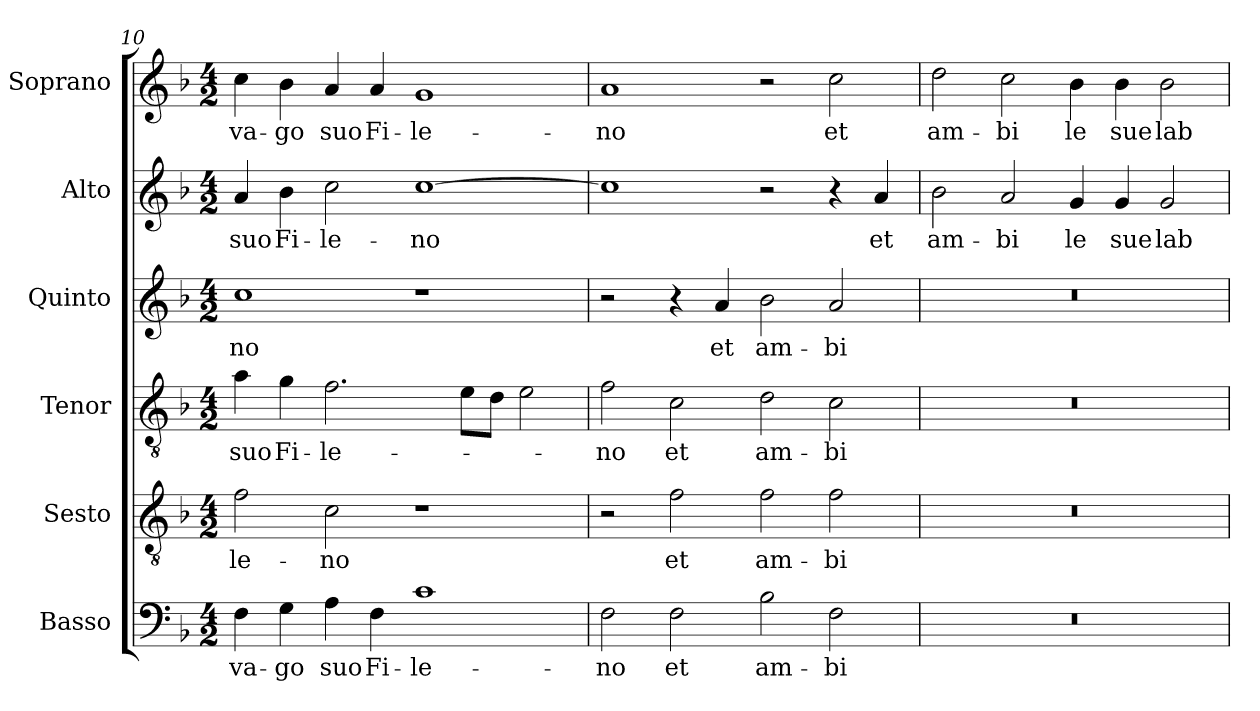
**kern	**text	**kern	**text	**kern	**text	**kern	**text	**kern	**text	**kern	**text
*part6	*part6	*part5	*part5	*part4	*part4	*part3	*part3	*part2	*part2	*part1	*part1
*staff6	*staff6	*staff5	*staff5	*staff4	*staff4	*staff3	*staff3	*staff2	*staff2	*staff1	*staff1
*I"Basso	*	*I"Sesto	*	*I"Tenor	*	*I"Quinto	*	*I"Alto	*	*I"Soprano	*
*	*	*I'T.	*	*I'T.	*	*	*	*I'A.	*	*I'Sop.	*
*clefF4	*	*clefGv2	*	*clefGv2	*	*clefG2	*	*clefG2	*	*clefG2	*
*	*	*ITrd7c12	*	*ITrd7c12	*	*	*	*	*	*	*
*k[b-]	*	*k[b-]	*	*k[b-]	*	*k[b-]	*	*k[b-]	*	*k[b-]	*
*F:	*	*F:	*	*F:	*	*F:	*	*F:	*	*F:	*
*M4/2	*	*M4/2	*	*M4/2	*	*M4/2	*	*M4/2	*	*M4/2	*
=10	=10	=10	=10	=10	=10	=10	=10	=10	=10	=10	=10
!	!LO:LY:b:color=#000000	!	!	!	!	!	!	!	!	!	!
!	!	!	!LO:LY:b:color=#000000	!	!	!	!	!	!	!	!
!	!	!	!	!	!LO:LY:b:color=#000000	!	!	!	!	!	!
!	!	!	!	!	!	!	!LO:LY:b:color=#000000	!	!	!	!
!	!	!	!	!	!	!	!	!	!LO:LY:b:color=#000000	!	!
!	!	!	!	!	!	!	!	!	!	!	!LO:LY:b:color=#000000
4Fi\	va-	2Fi\	-le-	4Ai\	suo	1cci	-no	4ai/	suo	4cci\	va-
!	!LO:LY:b:color=#000000	!	!	!	!	!	!	!	!	!	!
!	!	!	!	!	!LO:LY:b:color=#000000	!	!	!	!	!	!
!	!	!	!	!	!	!	!	!	!LO:LY:b:color=#000000	!	!
!	!	!	!	!	!	!	!	!	!	!	!LO:LY:b:color=#000000
4Gi\	-go	.	.	4Gi\	Fi-	.	.	4b-i\	Fi-	4b-i\	-go
!	!LO:LY:b:color=#000000	!	!	!	!	!	!	!	!	!	!
!	!	!	!LO:LY:b:color=#000000	!	!	!	!	!	!	!	!
!	!	!	!	!	!LO:LY:b:color=#000000	!	!	!	!	!	!
!	!	!	!	!	!	!	!	!	!LO:LY:b:color=#000000	!	!
!	!	!	!	!	!	!	!	!	!	!	!LO:LY:b:color=#000000
4Ai\	suo	2Ci\	-no	2.Fi\	-le-	.	.	2cci\	-le-	4ai/	suo
!	!LO:LY:b:color=#000000	!	!	!	!	!	!	!	!	!	!
!	!	!	!	!	!	!	!	!	!	!	!LO:LY:b:color=#000000
4Fi\	Fi-	.	.	.	.	.	.	.	.	4ai/	Fi-
!	!LO:LY:b:color=#000000	!	!	!	!	!	!	!	!	!	!
!	!	!	!	!	!	!	!	!	!LO:LY:b:color=#000000	!	!
!	!	!	!	!	!	!	!	!	!	!	!LO:LY:b:color=#000000
1ci	-le-	1r	.	.	.	1r	.	[1cci	-no	1gi	-le-
.	.	.	.	8Ei\L	.	.	.	.	.	.	.
.	.	.	.	8Di\J	.	.	.	.	.	.	.
.	.	.	.	2Ei\	.	.	.	.	.	.	.
=11	=11	=11	=11	=11	=11	=11	=11	=11	=11	=11	=11
!	!LO:LY:b:color=#000000	!	!	!	!	!	!	!	!	!	!
!	!	!	!	!	!LO:LY:b:color=#000000	!	!	!	!	!	!
!	!	!	!	!	!	!	!	!	!	!	!LO:LY:b:color=#000000
2Fi\	-no	2r	.	2Fi\	-no	2r	.	1cci]	.	1ai	-no
!	!LO:LY:b:color=#000000	!	!	!	!	!	!	!	!	!	!
!	!	!	!LO:LY:b:color=#000000	!	!	!	!	!	!	!	!
!	!	!	!	!	!LO:LY:b:color=#000000	!	!	!	!	!	!
2Fi\	et	2Fi\	et	2Ci\	et	4r	.	.	.	.	.
!	!	!	!	!	!	!	!LO:LY:b:color=#000000	!	!	!	!
.	.	.	.	.	.	4ai/	et	.	.	.	.
!	!LO:LY:b:color=#000000	!	!	!	!	!	!	!	!	!	!
!	!	!	!LO:LY:b:color=#000000	!	!	!	!	!	!	!	!
!	!	!	!	!	!LO:LY:b:color=#000000	!	!	!	!	!	!
!	!	!	!	!	!	!	!LO:LY:b:color=#000000	!	!	!	!
2B-i\	am-	2Fi\	am-	2Di\	am-	2b-i\	am-	2r	.	2r	.
!	!LO:LY:b:color=#000000	!	!	!	!	!	!	!	!	!	!
!	!	!	!LO:LY:b:color=#000000	!	!	!	!	!	!	!	!
!	!	!	!	!	!LO:LY:b:color=#000000	!	!	!	!	!	!
!	!	!	!	!	!	!	!LO:LY:b:color=#000000	!	!	!	!
!	!	!	!	!	!	!	!	!	!	!	!LO:LY:b:color=#000000
2Fi\	-bi	2Fi\	-bi	2Ci\	-bi	2ai/	-bi	4r	.	2cci\	et
!	!	!	!	!	!	!	!	!	!LO:LY:b:color=#000000	!	!
.	.	.	.	.	.	.	.	4ai/	et	.	.
!!LO:PB:g=z
=12	=12	=12	=12	=12	=12	=12	=12	=12	=12	=12	=12
!LO:N:vis=1	!	!LO:N:vis=1	!	!LO:N:vis=1	!	!LO:N:vis=1	!	!	!	!	!
!	!	!	!	!	!	!	!	!	!LO:LY:b:color=#000000	!	!
!	!	!	!	!	!	!	!	!	!	!	!LO:LY:b:color=#000000
0r	.	0r	.	0r	.	0r	.	2b-i\	am-	2ddi\	am-
!	!	!	!	!	!	!	!	!	!LO:LY:b:color=#000000	!	!
!	!	!	!	!	!	!	!	!	!	!	!LO:LY:b:color=#000000
.	.	.	.	.	.	.	.	2ai/	-bi	2cci\	-bi
!	!	!	!	!	!	!	!	!	!LO:LY:b:color=#000000	!	!
!	!	!	!	!	!	!	!	!	!	!	!LO:LY:b:color=#000000
.	.	.	.	.	.	.	.	4gi/	le	4b-i\	le
!	!	!	!	!	!	!	!	!	!LO:LY:b:color=#000000	!	!
!	!	!	!	!	!	!	!	!	!	!	!LO:LY:b:color=#000000
.	.	.	.	.	.	.	.	4gi/	sue	4b-i\	sue
!	!	!	!	!	!	!	!	!	!LO:LY:b:color=#000000	!	!
!	!	!	!	!	!	!	!	!	!	!	!LO:LY:b:color=#000000
.	.	.	.	.	.	.	.	2gi/	lab-	2b-i\	lab-
=	=	=	=	=	=	=	=	=	=	=	=
*-	*-	*-	*-	*-	*-	*-	*-	*-	*-	*-	*-
